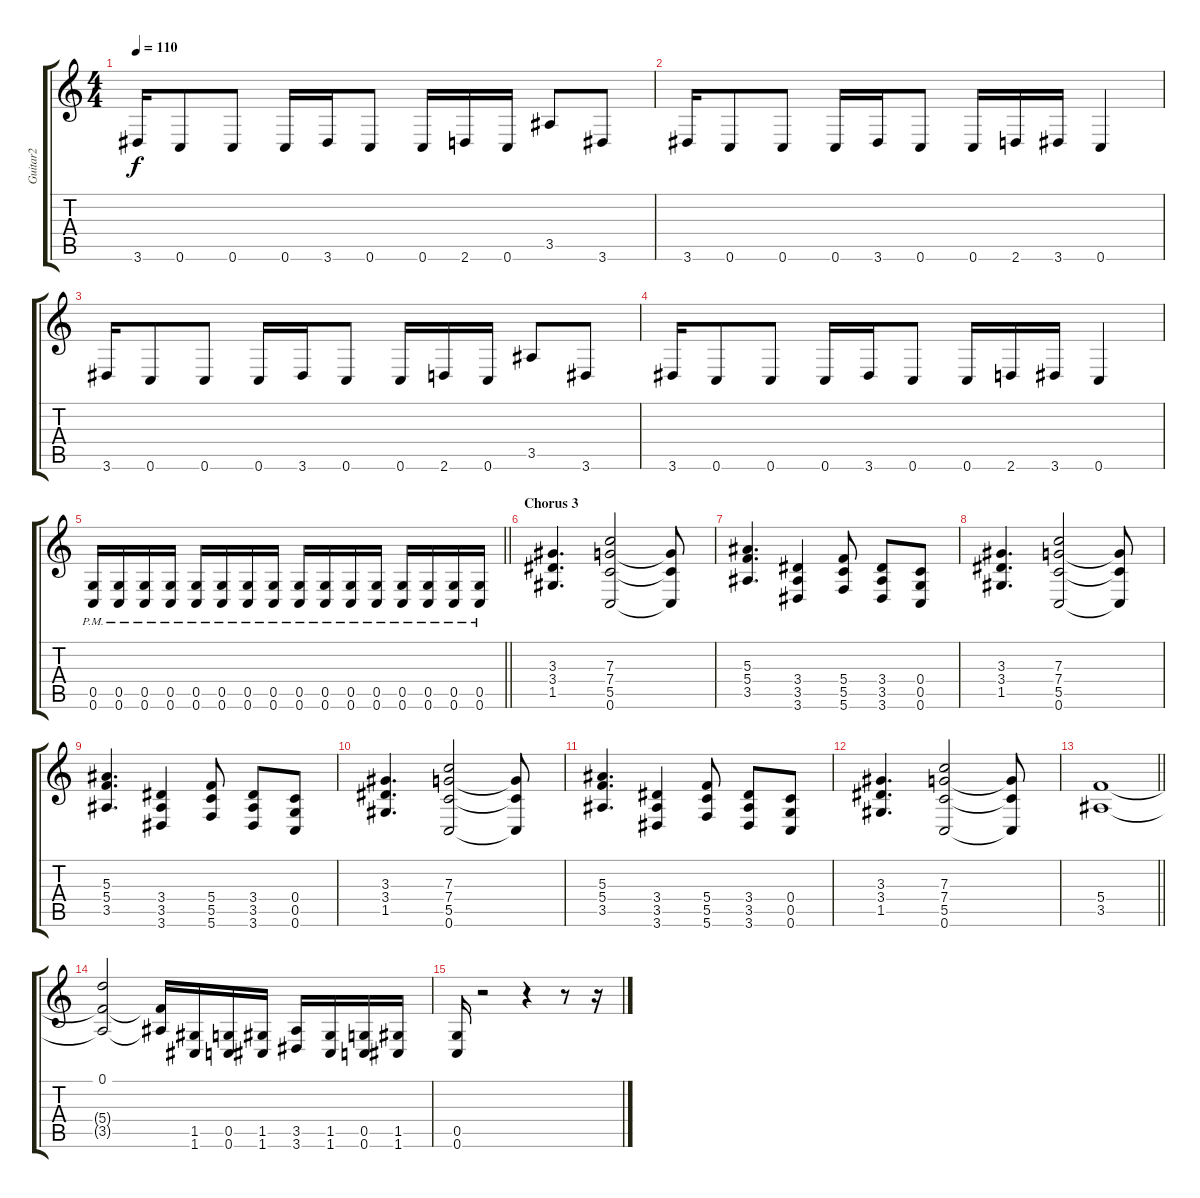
\track ("Guitar2" "Guitar2") {instrument overdrivenguitar}
\staff {score tabs}
\tuning (D4 A3 F3 C3 G2 C2) {hide}
\ts (4 4)
\tempo 110
\clef g2
\ks c
3.6.16{dy f} 0.6.8 0.6.8 0.6.16 3.6.16 0.6.8 0.6.16 2.6.16 0.6.16 3.5.8 3.6.8 |
3.6.16 0.6.8 0.6.8 0.6.16 3.6.16 0.6.8 0.6.16 2.6.16 3.6.16 0.6.4 |
3.6.16 0.6.8 0.6.8 0.6.16 3.6.16 0.6.8 0.6.16 2.6.16 0.6.16 3.5.8 3.6.8 |
3.6.16 0.6.8 0.6.8 0.6.16 3.6.16 0.6.8 0.6.16 2.6.16 3.6.16 0.6.4 |
\barLineRight lightlight
(0.5{pm} 0.6{pm}).16 (0.5{pm} 0.6{pm}).16 (0.5{pm} 0.6{pm}).16 (0.5{pm} 0.6{pm}).16 (0.5{pm} 0.6{pm}).16 (0.5{pm} 0.6{pm}).16 (0.5{pm} 0.6{pm}).16 (0.5{pm} 0.6{pm}).16 (0.5{pm} 0.6{pm}).16 (0.5{pm} 0.6{pm}).16 (0.5{pm} 0.6{pm}).16 (0.5{pm} 0.6{pm}).16 (0.5{pm} 0.6{pm}).16 (0.5{pm} 0.6{pm}).16 (0.5{pm} 0.6{pm}).16 (0.5{pm} 0.6{pm}).16 |
\section ("" "Chorus 3")
(3.3 3.4 1.5).4{d} (7.3 7.4 5.5 0.6).2 (7.4{t} 5.5{t} 0.6{t}).8 |
(5.3 5.4 3.5).4{d} (3.4 3.5 3.6).4 (5.4 5.5 5.6).8 (3.4 3.5 3.6).8 (0.4 0.5 0.6).8 |
(3.3 3.4 1.5).4{d} (7.3 7.4 5.5 0.6).2 (7.4{t} 5.5{t} 0.6{t}).8 |
(5.3 5.4 3.5).4{d} (3.4 3.5 3.6).4 (5.4 5.5 5.6).8 (3.4 3.5 3.6).8 (0.4 0.5 0.6).8 |
(3.3 3.4 1.5).4{d} (7.3 7.4 5.5 0.6).2 (7.4{t} 5.5{t} 0.6{t}).8 |
(5.3 5.4 3.5).4{d} (3.4 3.5 3.6).4 (5.4 5.5 5.6).8 (3.4 3.5 3.6).8 (0.4 0.5 0.6).8 |
(3.3 3.4 1.5).4{d} (7.3 7.4 5.5 0.6).2 (7.4{t} 5.5{t} 0.6{t}).8 |
\barLineRight lightlight
(5.4 3.5).1 |
(0.1 5.4{t} 3.5{t}).2 (5.4{t} 3.5{t}).16 (1.5 1.6).16 (0.5 0.6).16 (1.5 1.6).16 (3.5 3.6).16 (1.5 1.6).16 (0.5 0.6).16 (1.5 1.6).16 |
(0.5 0.6).16 r.2 r.4 r.8 r.16
